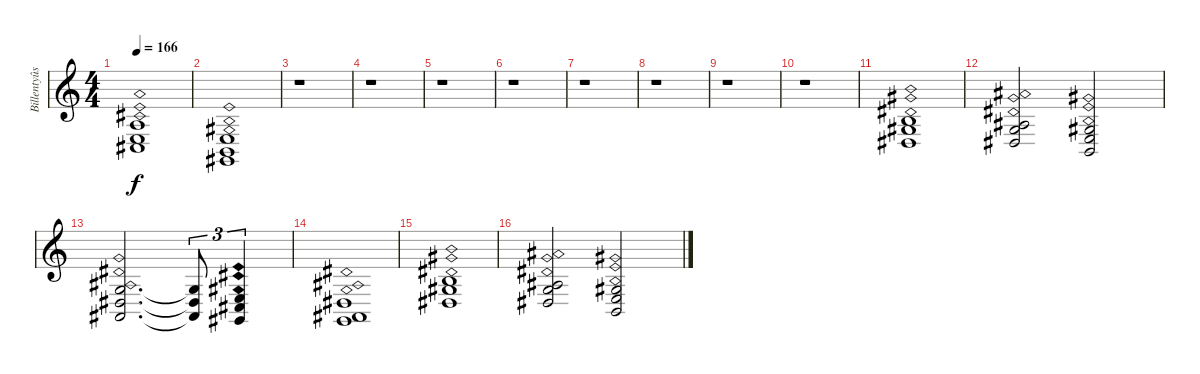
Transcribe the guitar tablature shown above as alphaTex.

\track ("Billentyûs 1 (Mats Olausson)" "Billentyûs") {instrument lead3calliope}
\staff {score}
\tuning (E4 B3 G3 D3 A2 E2) {hide}
\ts (4 4)
\tempo 166
\clef g2
\ks c
(2.3{ph 12} 2.4{ph 12} 4.5{ph 12}).1{dy f} |
(2.4{ph 12} 2.5{ph 12} 4.6{ph 12}).1 |
r.1 |
r.1 |
r.1 |
r.1 |
r.1 |
r.1 |
r.1 |
r.1 |
(0.2{ph 12} 1.3{ph 12} 1.4{ph 12}).1{volume 8 instrument lead3calliope} |
(0.3{ph 12} 8.4{ph 12} 6.5{ph 12}).2 (1.3{ph 12} 2.4{ph 12} 2.5{ph 12}).2 |
(0.3{ph 12} 1.4{ph 12} 1.5{ph 12}).2{d} (0.3{t} 1.4{t} 1.5{t}).8{tu (3 2)} (2.4{ph 12} 4.5{ph 12} 4.6{ph 12}).4{tu (3 2)} |
(1.4{ph 12} 1.5{ph 12} 3.6{ph 12}).1 |
(0.2{ph 12} 1.3{ph 12} 1.4{ph 12}).1 |
(0.3{ph 12} 8.4{ph 12} 6.5{ph 12}).2 (1.3{ph 12} 2.4{ph 12} 2.5{ph 12}).2
